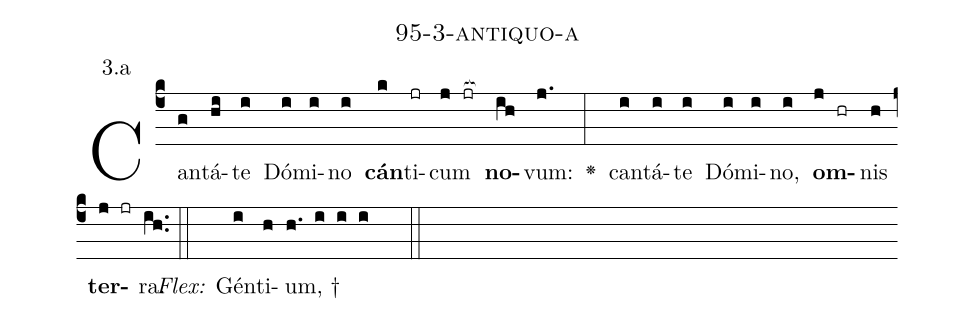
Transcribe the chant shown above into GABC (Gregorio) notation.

name: 95-3-antiquo-a;
annotation: 3.a;
%%
(c4)Can(g)tá(hi)te(i) Dó(i)mi(i)no(i) <b>cán</b>(k)ti(jr)cum(j jr[ocb:1{]) <b>no</b>(ih[ocb:0}])vum:(j.) <v>\greheightstar</v>(:) can(i)tá(i)te(i) Dó(i)mi(i)no,(i) <b>om</b>(j hr)nis(h) <b>ter</b>(j jr)ra.(ih..) (::)
<i>Flex:</i>()  Gén(i)ti(h)um, †(h. i i i  ::)

%E(i) u(i) o(j) u(h) a(j) e.(ih..) (::)
